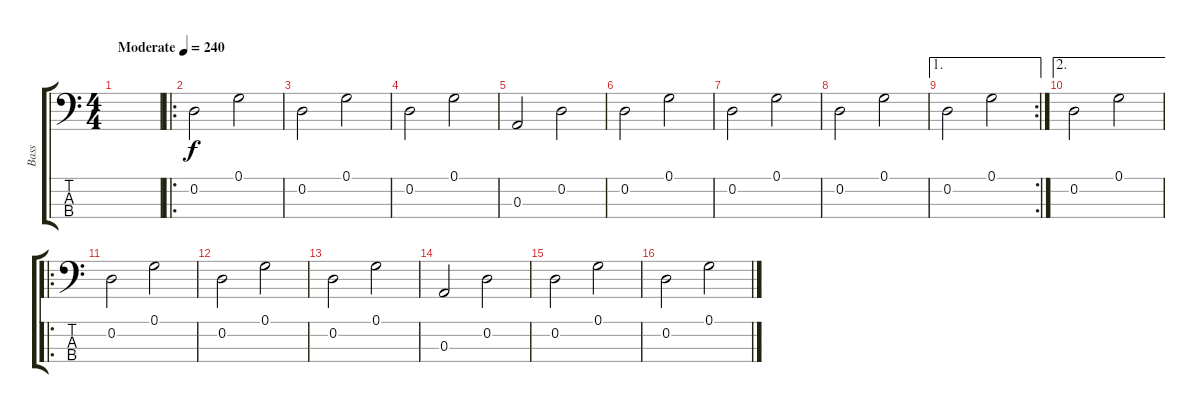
\track ("Bass" "Bass") {instrument electricbassfinger}
\staff {score tabs}
\tuning (G2 D2 A1 E1) {hide}
\ts (4 4)
\tempo (240 "Moderate")
\clef f4
\ks c
|
\ro
0.2.2 0.1.2 |
0.2.2 0.1.2 |
0.2.2 0.1.2 |
0.3.2 0.2.2 |
0.2.2 0.1.2 |
0.2.2 0.1.2 |
0.2.2 0.1.2 |
\ae 1
\rc 2
0.2.2 0.1.2 |
\ae 2
0.2.2 0.1.2 |
\ro
0.2.2 0.1.2 |
0.2.2 0.1.2 |
0.2.2 0.1.2 |
0.3.2 0.2.2 |
0.2.2 0.1.2 |
0.2.2 0.1.2
